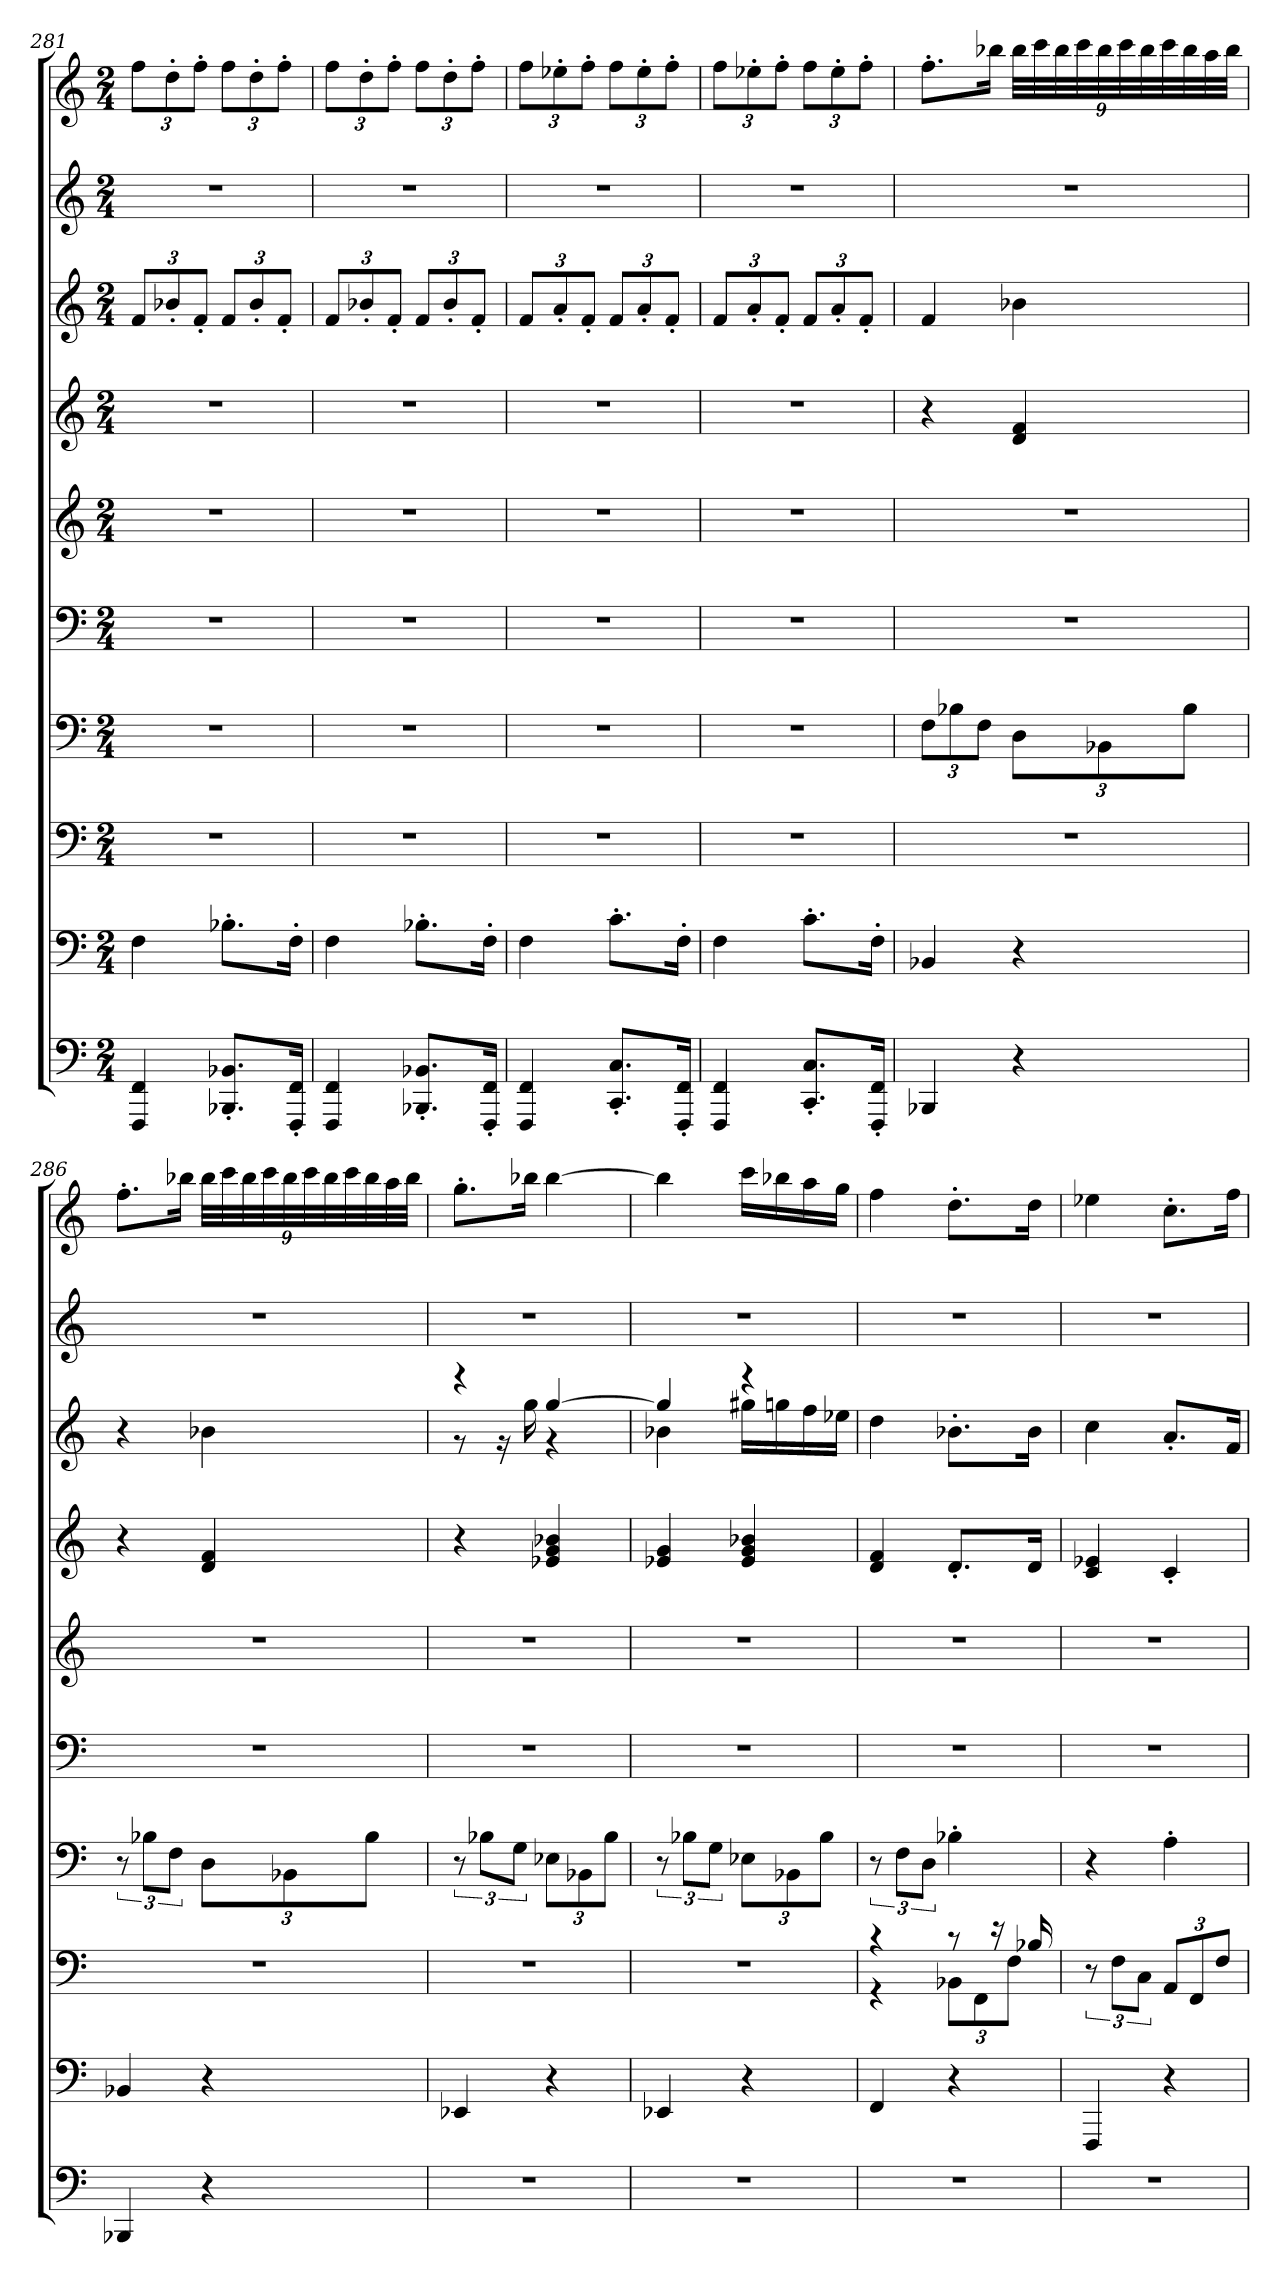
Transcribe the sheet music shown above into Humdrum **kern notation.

**kern	**kern	**kern	**kern	**kern	**kern	**kern	**kern	**kern	**kern
*part5	*part5	*part4	*part4	*part3	*part3	*part2	*part2	*part1	*part1
*staff10	*staff9	*staff8	*staff7	*staff6	*staff5	*staff4	*staff3	*staff2	*staff1
*clefF4	*clefF4	*clefF4	*clefF4	*clefF4	*clefG2	*clefG2	*clefG2	*clefG2	*clefG2
*k[]	*k[]	*k[]	*k[]	*k[]	*k[]	*k[]	*k[]	*k[]	*k[]
*M2/4	*M2/4	*M2/4	*M2/4	*M2/4	*M2/4	*M2/4	*M2/4	*M2/4	*M2/4
*MM138	*MM138	*MM138	*MM138	*MM138	*MM138	*MM138	*MM138	*MM138	*MM138
*	*	*	*	*	*	*	*Xbrackettup	*	*Xbrackettup
=281	=281	=281	=281	=281	=281	=281	=281	=281	=281
4FFF/ 4FF/	4F\	2r	2r	2r	2r	2r	12f/L	2r	12ff\L
.	.	.	.	.	.	.	12b-X'/	.	12dd'\
.	.	.	.	.	.	.	12f'/J	.	12ff'\J
8.BBB-X/' 8.BB-X/'L	8.B-X'\L	.	.	.	.	.	12f/L	.	12ff\L
.	.	.	.	.	.	.	12b-'/	.	12dd'\
.	.	.	.	.	.	.	12f'/J	.	12ff'\J
16FFF/' 16FF/'Jk	16F'\Jk	.	.	.	.	.	.	.	.
=282	=282	=282	=282	=282	=282	=282	=282	=282	=282
*	*	*	*	*	*	*	*	*	*MM138
4FFF/ 4FF/	4F\	2r	2r	2r	2r	2r	12f/L	2r	12ff\L
.	.	.	.	.	.	.	12b-X'/	.	12dd'\
.	.	.	.	.	.	.	12f'/J	.	12ff'\J
8.BBB-X/' 8.BB-X/'L	8.B-X'\L	.	.	.	.	.	12f/L	.	12ff\L
.	.	.	.	.	.	.	12b-'/	.	12dd'\
.	.	.	.	.	.	.	12f'/J	.	12ff'\J
16FFF/' 16FF/'Jk	16F'\Jk	.	.	.	.	.	.	.	.
=283	=283	=283	=283	=283	=283	=283	=283	=283	=283
*	*	*	*	*	*	*	*	*	*MM138
4FFF/ 4FF/	4F\	2r	2r	2r	2r	2r	12f/L	2r	12ff\L
.	.	.	.	.	.	.	12a'/	.	12ee-X'\
.	.	.	.	.	.	.	12f'/J	.	12ff'\J
8.CC/' 8.C/'L	8.c'\L	.	.	.	.	.	12f/L	.	12ff\L
.	.	.	.	.	.	.	12a'/	.	12ee-'\
.	.	.	.	.	.	.	12f'/J	.	12ff'\J
16FFF/' 16FF/'Jk	16F'\Jk	.	.	.	.	.	.	.	.
=284	=284	=284	=284	=284	=284	=284	=284	=284	=284
*	*	*	*	*	*	*	*	*	*MM138
4FFF/ 4FF/	4F\	2r	2r	2r	2r	2r	12f/L	2r	12ff\L
.	.	.	.	.	.	.	12a'/	.	12ee-X'\
.	.	.	.	.	.	.	12f'/J	.	12ff'\J
8.CC/' 8.C/'L	8.c'\L	.	.	.	.	.	12f/L	.	12ff\L
.	.	.	.	.	.	.	12a'/	.	12ee-'\
.	.	.	.	.	.	.	12f'/J	.	12ff'\J
16FFF/' 16FF/'Jk	16F'\Jk	.	.	.	.	.	.	.	.
!!LO:PB:g=z
=285	=285	=285	=285	=285	=285	=285	=285	=285	=285
*	*	*	*Xbrackettup	*	*	*	*	*	*
*	*	*	*	*	*	*	*	*	*MM138
4BBB-X/	4BB-X/	2r	12F\L	2r	2r	4r	4f/	2r	8.ff'\L
.	.	.	12B-X\	.	.	.	.	.	.
.	.	.	12F\J	.	.	.	.	.	.
.	.	.	.	.	.	.	.	.	16bb-X\Jk
*	*	*	*	*	*	*	*	*	*MM134
4r	4r	.	12D\L	.	.	4d/ 4f/	4b-X\	.	48bb-\LLL
.	.	.	.	.	.	.	.	.	48ccc\
.	.	.	.	.	.	.	.	.	48bb-\
.	.	.	.	.	.	.	.	.	48ccc\
.	.	.	12BB-X\	.	.	.	.	.	48bb-\
.	.	.	.	.	.	.	.	.	48ccc\
.	.	.	.	.	.	.	.	.	48bb-\
.	.	.	.	.	.	.	.	.	48ccc\
.	.	.	12B-\J	.	.	.	.	.	48bb-\
.	.	.	.	.	.	.	.	.	32aa\
.	.	.	.	.	.	.	.	.	32bb-\JJJ
=286	=286	=286	=286	=286	=286	=286	=286	=286	=286
*	*	*	*brackettup	*	*	*	*	*	*
*	*	*	*	*	*	*	*	*	*MM138
4BBB-X/	4BB-X/	2r	12r	2r	2r	4r	4r	2r	8.ff'\L
.	.	.	12B-X\L	.	.	.	.	.	.
.	.	.	12F\J	.	.	.	.	.	.
.	.	.	.	.	.	.	.	.	16bb-X\Jk
*	*	*	*Xbrackettup	*	*	*	*	*	*
*	*	*	*	*	*	*	*	*	*MM134
4r	4r	.	12D\L	.	.	4d/ 4f/	4b-X\	.	48bb-\LLL
.	.	.	.	.	.	.	.	.	48ccc\
.	.	.	.	.	.	.	.	.	48bb-\
.	.	.	.	.	.	.	.	.	48ccc\
.	.	.	12BB-X\	.	.	.	.	.	48bb-\
.	.	.	.	.	.	.	.	.	48ccc\
.	.	.	.	.	.	.	.	.	48bb-\
.	.	.	.	.	.	.	.	.	48ccc\
.	.	.	12B-\J	.	.	.	.	.	48bb-\
.	.	.	.	.	.	.	.	.	32aa\
.	.	.	.	.	.	.	.	.	32bb-\JJJ
!!LO:PB:g=z
=287	=287	=287	=287	=287	=287	=287	=287	=287	=287
*	*	*	*brackettup	*	*	*	*	*	*
*	*	*	*	*	*	*	*	*	*MM138
*	*	*	*	*	*	*	*^	*	*
2r	4EE-X/	2r	12r	2r	2r	4r	4r	8r	2r	8.gg'\L
.	.	.	12B-X\L	.	.	.	.	.	.	.
.	.	.	.	.	.	.	.	16r	.	.
.	.	.	12G\J	.	.	.	.	.	.	.
.	.	.	.	.	.	.	.	16gg\	.	16bb-X\Jk
*	*	*	*Xbrackettup	*	*	*	*	*	*	*
*	*	*	*	*	*	*	*	*	*	*MM138
.	4r	.	12E-X\L	.	.	4e-X/ 4g/ 4b-X/	[4gg/	4r	.	[4bb-\
.	.	.	12BB-X\	.	.	.	.	.	.	.
.	.	.	12B-\J	.	.	.	.	.	.	.
=288	=288	=288	=288	=288	=288	=288	=288	=288	=288	=288
*	*	*	*brackettup	*	*	*	*	*	*	*
*	*	*	*	*	*	*	*	*	*	*MM138
2r	4EE-X/	2r	12r	2r	2r	4e-X/ 4g/	4gg/]	4b-X\	2r	4bb-\]
.	.	.	12B-X\L	.	.	.	.	.	.	.
.	.	.	12G\J	.	.	.	.	.	.	.
*	*	*	*Xbrackettup	*	*	*	*	*	*	*
.	4r	.	12E-X\L	.	.	4e-/ 4g/ 4b-X/	4r	16gg#X\LL	.	16ccc\LL
.	.	.	.	.	.	.	.	16ggn\	.	16bb-X\
.	.	.	12BB-X\	.	.	.	.	.	.	.
.	.	.	.	.	.	.	.	16ff\	.	16aa\
.	.	.	12B-\J	.	.	.	.	.	.	.
.	.	.	.	.	.	.	.	16ee-X\JJ	.	16gg\JJ
*	*	*	*	*	*	*	*v	*v	*	*
=289	=289	=289	=289	=289	=289	=289	=289	=289	=289
*	*	*^	*	*	*	*	*	*	*
*	*	*	*	*brackettup	*	*	*	*	*	*
*	*	*v	*v	*	*	*	*	*	*	*
*	*	*	*	*	*	*	*	*	*MM138
*	*	*^	*	*	*	*	*	*	*
2r	4FF/	4r	4r	12r	2r	2r	4d/ 4f/	4dd\	2r	4ff\
.	.	.	.	12F\L	.	.	.	.	.	.
.	.	.	.	12D\J	.	.	.	.	.	.
*	*	*	*Xbrackettup	*	*	*	*	*	*	*
.	4r	8r	12BB-X\L	4B-X'\	.	.	8.d'/L	8.b-X'\L	.	8.dd'\L
.	.	.	12FF\	.	.	.	.	.	.	.
.	.	16r	.	.	.	.	.	.	.	.
.	.	.	12F\J	.	.	.	.	.	.	.
.	.	16B-X/	.	.	.	.	16d/Jk	16b-\Jk	.	16dd\Jk
*	*	*v	*v	*	*	*	*	*	*	*
=290	=290	=290	=290	=290	=290	=290	=290	=290	=290
*	*	*brackettup	*	*	*	*	*	*	*
*	*	*	*	*	*	*	*	*	*MM138
2r	4FFF/	12r	4r	2r	2r	4c/ 4e-X/	4cc\	2r	4ee-X\
.	.	12F\L	.	.	.	.	.	.	.
.	.	12C\J	.	.	.	.	.	.	.
*	*	*Xbrackettup	*	*	*	*	*	*	*
.	4r	12AA/L	4A'\	.	.	4c'/	8.a'/L	.	8.cc'\L
.	.	12FF/	.	.	.	.	.	.	.
.	.	12F/J	.	.	.	.	.	.	.
.	.	.	.	.	.	.	16f/Jk	.	16ff\Jk
=	=	=	=	=	=	=	=	=	=
*-	*-	*-	*-	*-	*-	*-	*-	*-	*-
